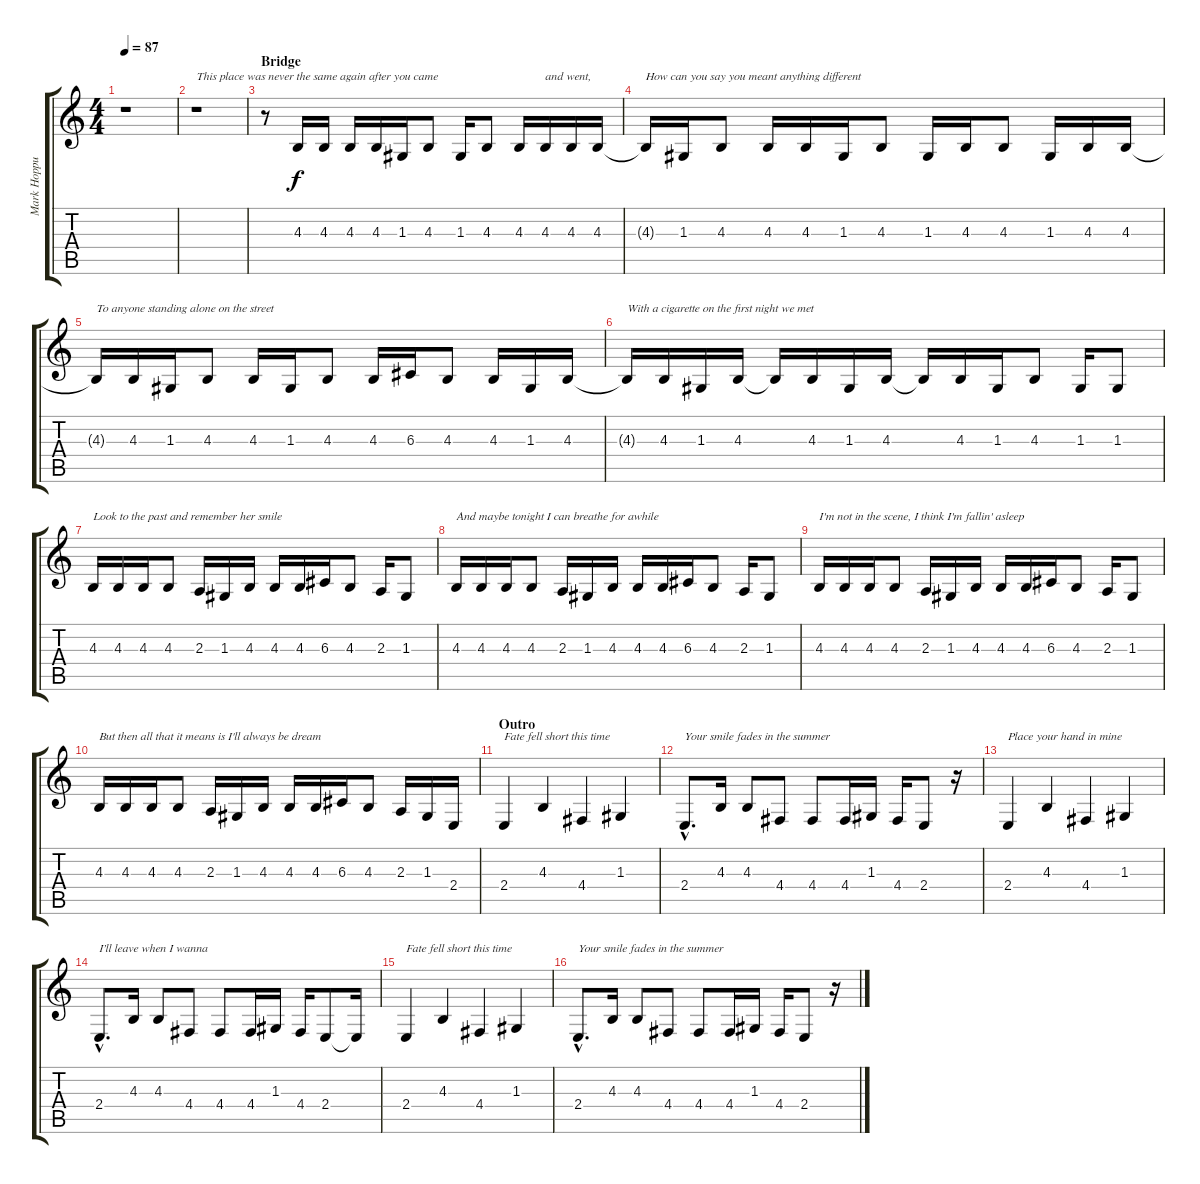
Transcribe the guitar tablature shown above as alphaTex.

\track ("Mark Hoppus" "Mark Hoppu") {instrument sopranosax}
\staff {score tabs}
\tuning (E4 B3 G3 D3 A2 E2) {hide}
\ts (4 4)
\tempo 87
\clef g2
\ks c
r.1{dy f} |
r.1{txt "This place was never the same again after you came"} |
\section ("" "Bridge")
r.8 4.3.16{volume 12 balance 0 instrument lead1square} 4.3.16 4.3.16 4.3.16 1.3.16 4.3.8 1.3.16 4.3.8 4.3.16 4.3.16{txt "and went,"} 4.3.16 4.3.16 |
4.3{t}.16{txt "How can you say you meant anything different "} 1.3.16 4.3.8 4.3.16 4.3.16 1.3.16 4.3.8 1.3.16 4.3.16 4.3.8 1.3.16 4.3.16 4.3.16 |
4.3{t}.16{txt "To anyone standing alone on the street "} 4.3.16 1.3.16 4.3.8 4.3.16 1.3.16 4.3.8 4.3.16 6.3.16 4.3.8 4.3.16 1.3.16 4.3.16 |
4.3{t}.16{txt "With a cigarette on the first night we met "} 4.3.16 1.3.16 4.3.16 4.3{t}.16 4.3.16 1.3.16 4.3.16 4.3{t}.16 4.3.16 1.3.16 4.3.8 1.3.16 1.3.8 |
4.3.16{txt "Look to the past and remember her smile"} 4.3.16 4.3.16 4.3.8 2.3.16 1.3.16 4.3.16 4.3.16 4.3.16 6.3.16 4.3.8 2.3.16 1.3.8 |
4.3.16{txt "And maybe tonight I can breathe for awhile"} 4.3.16 4.3.16 4.3.8 2.3.16 1.3.16 4.3.16 4.3.16 4.3.16 6.3.16 4.3.8 2.3.16 1.3.8 |
4.3.16{txt "I'm not in the scene, I think I'm fallin' asleep "} 4.3.16 4.3.16 4.3.8 2.3.16 1.3.16 4.3.16 4.3.16 4.3.16 6.3.16 4.3.8 2.3.16 1.3.8 |
4.3.16{txt "But then all that it means is I'll always be dream"} 4.3.16 4.3.16 4.3.8 2.3.16 1.3.16 4.3.16 4.3.16 4.3.16 6.3.16 4.3.8 2.3.16 1.3.16 2.4.16 |
\section ("" "Outro")
2.4.4{txt "Fate fell short this time"} 4.3.4 4.4.4 1.3.4 |
2.4{hac}.8{d txt "Your smile fades in the summer"} 4.3.16 4.3.8 4.4.8 4.4.8 4.4.16 1.3.16 4.4.16 2.4.8 r.16 |
2.4.4{txt "Place your hand in mine"} 4.3.4 4.4.4 1.3.4 |
2.4{hac}.8{d txt "I’ll leave when I wanna"} 4.3.16 4.3.8 4.4.8 4.4.8 4.4.16 1.3.16 4.4.16 2.4.8 2.4{t}.16 |
2.4.4{txt "Fate fell short this time"} 4.3.4 4.4.4 1.3.4 |
2.4{hac}.8{d txt "Your smile fades in the summer"} 4.3.16 4.3.8 4.4.8 4.4.8 4.4.16 1.3.16 4.4.16 2.4.8 r.16
